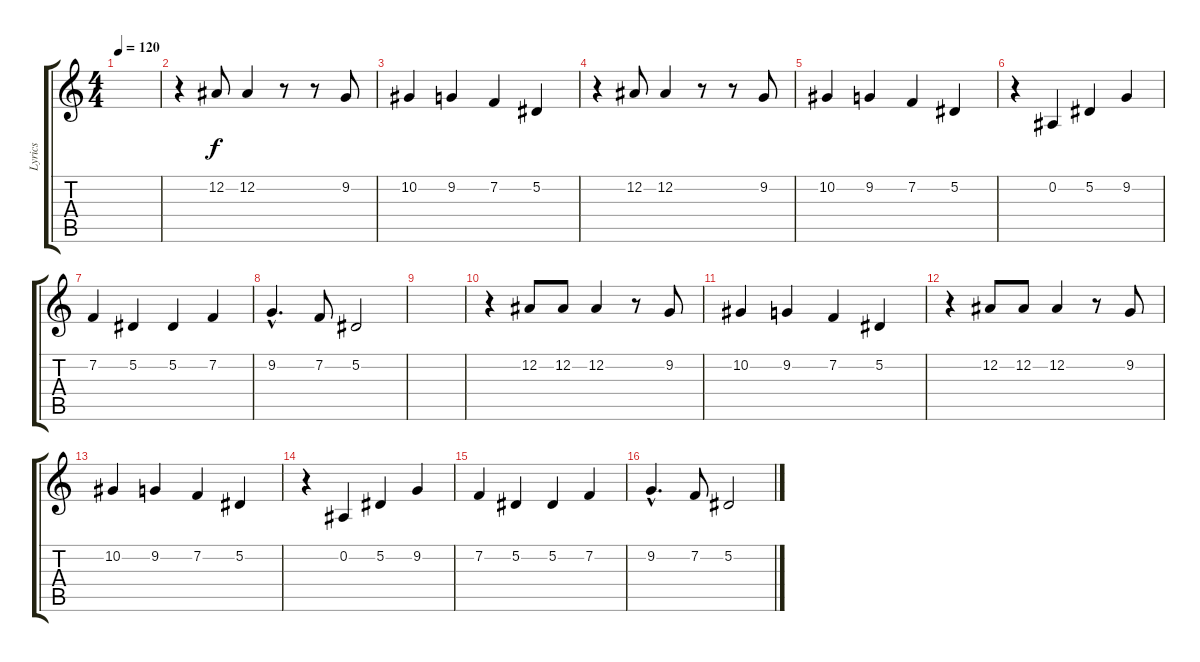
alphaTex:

\track ("Lyrics" "Lyrics") {instrument blownbottle}
\staff {score tabs}
\tuning (Eb4 Bb3 Gb3 Db3 Ab2 Eb2) {hide}
\ts (4 4)
\tempo 120
\clef g2
\ks c
|
r.4 12.2.8 12.2.4 r.8 r.8 9.2.8 |
10.2.4 9.2.4 7.2.4 5.2.4 |
r.4 12.2.8 12.2.4 r.8 r.8 9.2.8 |
10.2.4 9.2.4 7.2.4 5.2.4 |
r.4 0.2.4 5.2.4 9.2.4 |
7.2.4 5.2.4 5.2.4 7.2.4 |
9.2{hac}.4{d} 7.2.8 5.2.2 |
|
r.4 12.2.8 12.2.8 12.2.4 r.8 9.2.8 |
10.2.4 9.2.4 7.2.4 5.2.4 |
r.4 12.2.8 12.2.8 12.2.4 r.8 9.2.8 |
10.2.4 9.2.4 7.2.4 5.2.4 |
r.4 0.2.4 5.2.4 9.2.4 |
7.2.4 5.2.4 5.2.4 7.2.4 |
9.2{hac}.4{d} 7.2.8 5.2.2
